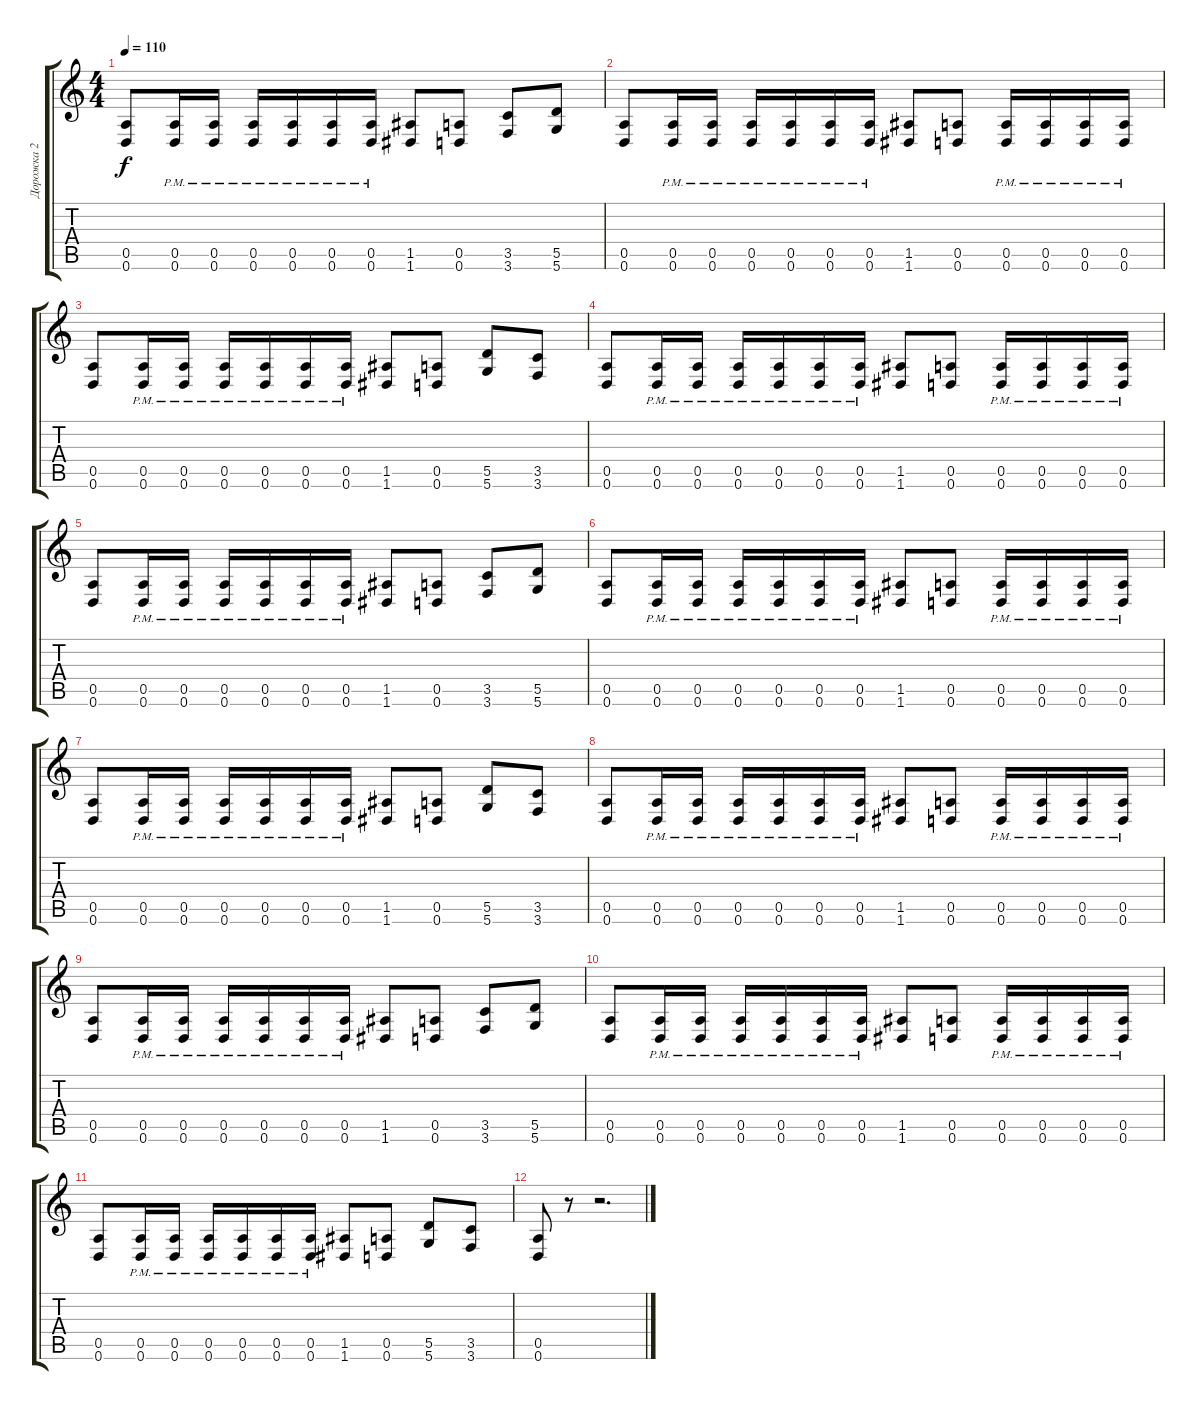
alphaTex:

\track ("Дорожка 2" "Дорожка 2") {instrument overdrivenguitar}
\staff {score tabs}
\tuning (E4 B3 G3 D3 A2 D2) {hide}
\ts (4 4)
\tempo 110
\clef g2
\ks c
(0.5 0.6).8{dy f} (0.5{pm} 0.6{pm}).16 (0.5{pm} 0.6{pm}).16 (0.5{pm} 0.6{pm}).16 (0.5{pm} 0.6{pm}).16 (0.5{pm} 0.6{pm}).16 (0.5{pm} 0.6{pm}).16 (1.5 1.6).8 (0.5 0.6).8 (3.5 3.6).8 (5.5 5.6).8 |
(0.5 0.6).8 (0.5{pm} 0.6{pm}).16 (0.5{pm} 0.6{pm}).16 (0.5{pm} 0.6{pm}).16 (0.5{pm} 0.6{pm}).16 (0.5{pm} 0.6{pm}).16 (0.5{pm} 0.6{pm}).16 (1.5 1.6).8 (0.5 0.6).8 (0.5{pm} 0.6{pm}).16 (0.5{pm} 0.6{pm}).16 (0.5{pm} 0.6{pm}).16 (0.5{pm} 0.6{pm}).16 |
(0.5 0.6).8 (0.5{pm} 0.6{pm}).16 (0.5{pm} 0.6{pm}).16 (0.5{pm} 0.6{pm}).16 (0.5{pm} 0.6{pm}).16 (0.5{pm} 0.6{pm}).16 (0.5{pm} 0.6{pm}).16 (1.5 1.6).8 (0.5 0.6).8 (5.5 5.6).8 (3.5 3.6).8 |
(0.5 0.6).8 (0.5{pm} 0.6{pm}).16 (0.5{pm} 0.6{pm}).16 (0.5{pm} 0.6{pm}).16 (0.5{pm} 0.6{pm}).16 (0.5{pm} 0.6{pm}).16 (0.5{pm} 0.6{pm}).16 (1.5 1.6).8 (0.5 0.6).8 (0.5{pm} 0.6{pm}).16 (0.5{pm} 0.6{pm}).16 (0.5{pm} 0.6{pm}).16 (0.5{pm} 0.6{pm}).16 |
(0.5 0.6).8 (0.5{pm} 0.6{pm}).16 (0.5{pm} 0.6{pm}).16 (0.5{pm} 0.6{pm}).16 (0.5{pm} 0.6{pm}).16 (0.5{pm} 0.6{pm}).16 (0.5{pm} 0.6{pm}).16 (1.5 1.6).8 (0.5 0.6).8 (3.5 3.6).8 (5.5 5.6).8 |
(0.5 0.6).8 (0.5{pm} 0.6{pm}).16 (0.5{pm} 0.6{pm}).16 (0.5{pm} 0.6{pm}).16 (0.5{pm} 0.6{pm}).16 (0.5{pm} 0.6{pm}).16 (0.5{pm} 0.6{pm}).16 (1.5 1.6).8 (0.5 0.6).8 (0.5{pm} 0.6{pm}).16 (0.5{pm} 0.6{pm}).16 (0.5{pm} 0.6{pm}).16 (0.5{pm} 0.6{pm}).16 |
(0.5 0.6).8 (0.5{pm} 0.6{pm}).16 (0.5{pm} 0.6{pm}).16 (0.5{pm} 0.6{pm}).16 (0.5{pm} 0.6{pm}).16 (0.5{pm} 0.6{pm}).16 (0.5{pm} 0.6{pm}).16 (1.5 1.6).8 (0.5 0.6).8 (5.5 5.6).8 (3.5 3.6).8 |
(0.5 0.6).8 (0.5{pm} 0.6{pm}).16 (0.5{pm} 0.6{pm}).16 (0.5{pm} 0.6{pm}).16 (0.5{pm} 0.6{pm}).16 (0.5{pm} 0.6{pm}).16 (0.5{pm} 0.6{pm}).16 (1.5 1.6).8 (0.5 0.6).8 (0.5{pm} 0.6{pm}).16 (0.5{pm} 0.6{pm}).16 (0.5{pm} 0.6{pm}).16 (0.5{pm} 0.6{pm}).16 |
(0.5 0.6).8 (0.5{pm} 0.6{pm}).16 (0.5{pm} 0.6{pm}).16 (0.5{pm} 0.6{pm}).16 (0.5{pm} 0.6{pm}).16 (0.5{pm} 0.6{pm}).16 (0.5{pm} 0.6{pm}).16 (1.5 1.6).8 (0.5 0.6).8 (3.5 3.6).8 (5.5 5.6).8 |
(0.5 0.6).8 (0.5{pm} 0.6{pm}).16 (0.5{pm} 0.6{pm}).16 (0.5{pm} 0.6{pm}).16 (0.5{pm} 0.6{pm}).16 (0.5{pm} 0.6{pm}).16 (0.5{pm} 0.6{pm}).16 (1.5 1.6).8 (0.5 0.6).8 (0.5{pm} 0.6{pm}).16 (0.5{pm} 0.6{pm}).16 (0.5{pm} 0.6{pm}).16 (0.5{pm} 0.6{pm}).16 |
(0.5 0.6).8 (0.5{pm} 0.6{pm}).16 (0.5{pm} 0.6{pm}).16 (0.5{pm} 0.6{pm}).16 (0.5{pm} 0.6{pm}).16 (0.5{pm} 0.6{pm}).16 (0.5{pm} 0.6{pm}).16 (1.5 1.6).8 (0.5 0.6).8 (5.5 5.6).8 (3.5 3.6).8 |
(0.5 0.6).8 r.8 r.2{d}
